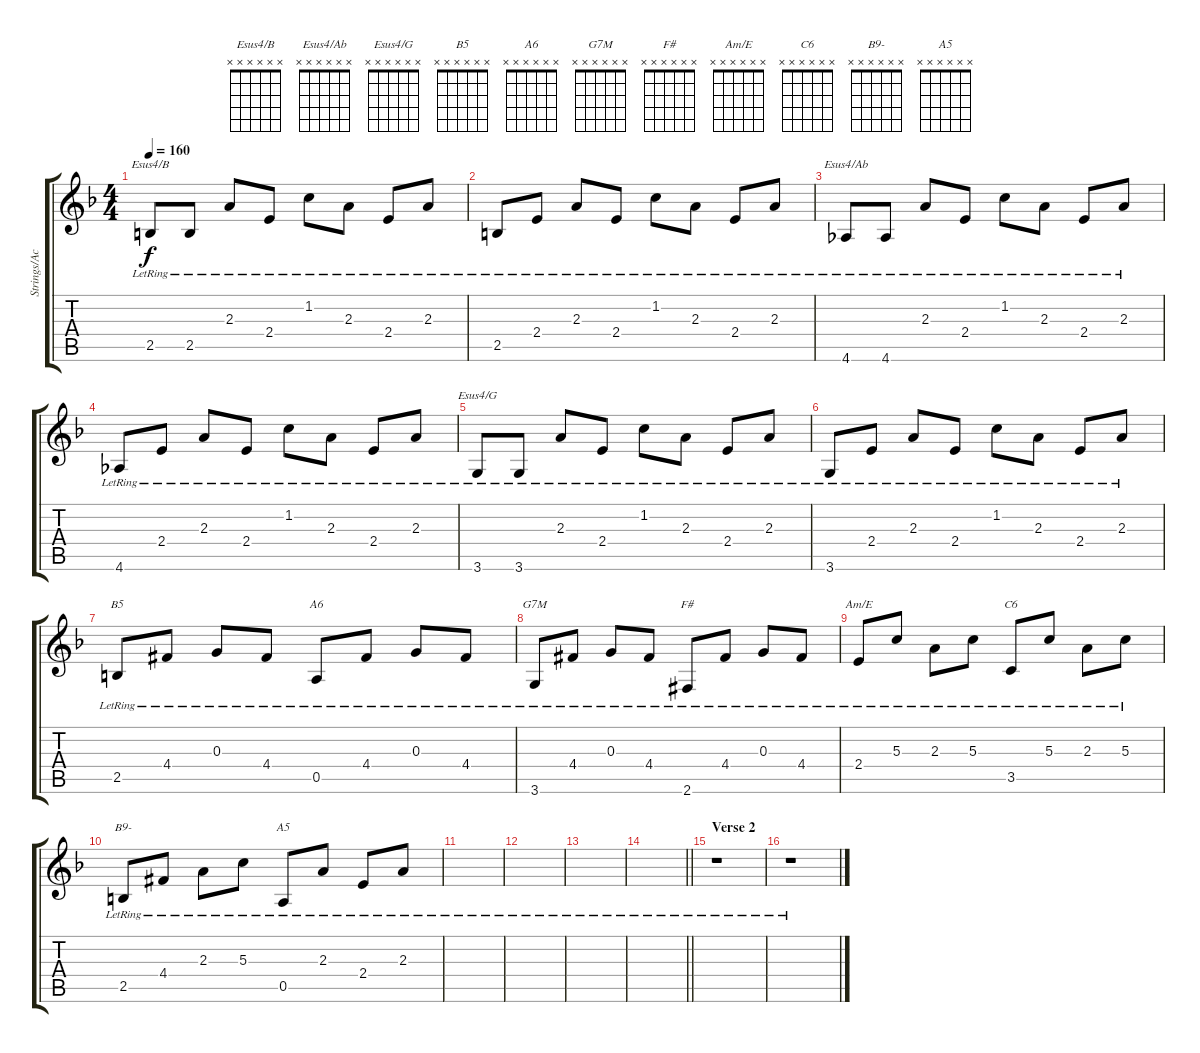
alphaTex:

\track ("Strings/Acoustic" "Strings/Ac") {instrument acousticguitarsteel}
\staff {score tabs}
\tuning (E4 B3 G3 D3 A2 E2) {hide}
\chord ("Esus4/B" x x x x x x)
\chord ("Esus4/Ab" x x x x x x)
\chord ("Esus4/G" x x x x x x)
\chord ("B5" x x x x x x)
\chord ("A6" x x x x x x)
\chord ("G7M" x x x x x x)
\chord ("F#" x x x x x x)
\chord ("Am/E" x x x x x x)
\chord ("C6" x x x x x x)
\chord ("B9-" x x x x x x)
\chord ("A5" x x x x x x)
\ts (4 4)
\tempo 160
\clef g2
\ks f
2.5{lr}.8{ch "Esus4/B" dy f} 2.5{lr}.8 2.3{lr}.8 2.4{lr}.8 1.2{lr}.8 2.3{lr}.8 2.4{lr}.8 2.3{lr}.8 |
2.5{lr}.8 2.4{lr}.8 2.3{lr}.8 2.4{lr}.8 1.2{lr}.8 2.3{lr}.8 2.4{lr}.8 2.3{lr}.8 |
4.6{lr}.8{ch "Esus4/Ab"} 4.6{lr}.8 2.3{lr}.8 2.4{lr}.8 1.2{lr}.8 2.3{lr}.8 2.4{lr}.8 2.3{lr}.8 |
4.6{lr}.8 2.4{lr}.8 2.3{lr}.8 2.4{lr}.8 1.2{lr}.8 2.3{lr}.8 2.4{lr}.8 2.3{lr}.8 |
3.6{lr}.8{ch "Esus4/G"} 3.6{lr}.8 2.3{lr}.8 2.4{lr}.8 1.2{lr}.8 2.3{lr}.8 2.4{lr}.8 2.3{lr}.8 |
3.6{lr}.8 2.4{lr}.8 2.3{lr}.8 2.4{lr}.8 1.2{lr}.8 2.3{lr}.8 2.4{lr}.8 2.3{lr}.8 |
2.5{lr}.8{ch "B5"} 4.4{lr acc #}.8 0.3{lr}.8 4.4{lr acc #}.8 0.5{lr}.8{ch "A6"} 4.4{lr acc #}.8 0.3{lr}.8 4.4{lr acc #}.8 |
3.6{lr}.8{ch "G7M"} 4.4{lr acc #}.8 0.3{lr}.8 4.4{lr acc #}.8 2.6{lr acc #}.8{ch "F#"} 4.4{lr acc #}.8 0.3{lr}.8 4.4{lr acc #}.8 |
2.4{lr}.8{ch "Am/E"} 5.3{lr}.8 2.3{lr}.8 5.3{lr}.8 3.5{lr}.8{ch "C6"} 5.3{lr}.8 2.3{lr}.8 5.3{lr}.8 |
2.5{lr}.8{ch "B9-"} 4.4{lr acc #}.8 2.3{lr}.8 5.3{lr}.8 0.5{lr}.8{ch "A5"} 2.3{lr}.8 2.4{lr}.8 2.3{lr}.8 |
|
|
|
\barLineRight lightlight
|
\section ("" "Verse 2")
r.1 |
r.1
